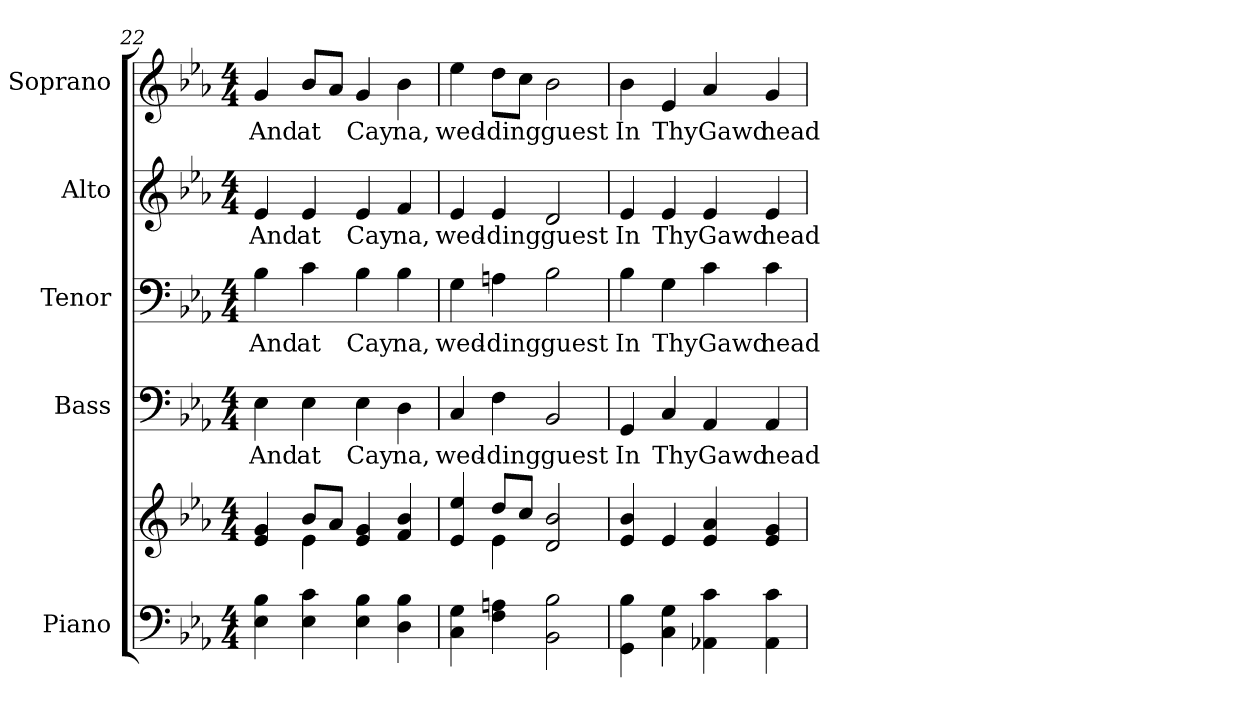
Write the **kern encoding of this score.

**kern	**kern	**kern	**text	**kern	**text	**kern	**text	**kern	**text
*part5	*part5	*part4	*part4	*part3	*part3	*part2	*part2	*part1	*part1
*staff6	*staff5	*staff4	*staff4	*staff3	*staff3	*staff2	*staff2	*staff1	*staff1
*I"Piano	*	*I"Bass	*	*I"Tenor	*	*I"Alto	*	*I"Soprano	*
*I'Pno.	*	*I'B.	*	*I'T.	*	*I'A.	*	*I'S.	*
*clefF4	*clefG2	*clefF4	*	*clefF4	*	*clefG2	*	*clefG2	*
*k[b-e-a-]	*k[b-e-a-]	*k[b-e-a-]	*	*k[b-e-a-]	*	*k[b-e-a-]	*	*k[b-e-a-]	*
*E-:	*E-:	*E-:	*	*E-:	*	*E-:	*	*E-:	*
*M4/4	*M4/4	*M4/4	*	*M4/4	*	*M4/4	*	*M4/4	*
=22	=22	=22	=22	=22	=22	=22	=22	=22	=22
*	*^	*	*	*	*	*	*	*	*
!	!	!	!	!LO:LY:b:color=#000000	!	!	!	!	!	!
!	!	!	!	!	!	!LO:LY:b:color=#000000	!	!	!	!
!	!	!	!	!	!	!	!	!LO:LY:b:color=#000000	!	!
!	!	!	!	!	!	!	!	!	!	!LO:LY:b:color=#000000
4E-i\ 4B-i	4e-i/ 4gi	4ryy	4E-i\	And	4B-i\	And	4e-i/	And	4gi/	And
!	!	!	!	!LO:LY:b:color=#000000	!	!	!	!	!	!
!	!	!	!	!	!	!LO:LY:b:color=#000000	!	!	!	!
!	!	!	!	!	!	!	!	!LO:LY:b:color=#000000	!	!
!	!	!	!	!	!	!	!	!	!	!LO:LY:b:color=#000000
4E-i\ 4ci	8b-i/L	4e-i\	4E-i\	at	4ci\	at	4e-i/	at	8b-i/L	at
.	8a-i/J	.	.	.	.	.	.	.	8a-i/J	.
!	!	!	!	!LO:LY:b:color=#000000	!	!	!	!	!	!
!	!	!	!	!	!	!LO:LY:b:color=#000000	!	!	!	!
!	!	!	!	!	!	!	!	!LO:LY:b:color=#000000	!	!
!	!	!	!	!	!	!	!	!	!	!LO:LY:b:color=#000000
4E-i\ 4B-i	4e-i/ 4gi	2ryy	4E-i\	Cay	4B-i\	Cay	4e-i/	Cay	4gi/	Cay
!	!	!	!	!LO:LY:b:color=#000000	!	!	!	!	!	!
!	!	!	!	!	!	!LO:LY:b:color=#000000	!	!	!	!
!	!	!	!	!	!	!	!	!LO:LY:b:color=#000000	!	!
!	!	!	!	!	!	!	!	!	!	!LO:LY:b:color=#000000
4Di\ 4B-i	4fi/ 4b-i	.	4Di\	na,	4B-i\	na,	4fi/	na,	4b-i\	na,
!!LO:PB:g=z
=23	=23	=23	=23	=23	=23	=23	=23	=23	=23	=23
!	!	!	!	!LO:LY:b:color=#000000	!	!	!	!	!	!
!	!	!	!	!	!	!LO:LY:b:color=#000000	!	!	!	!
!	!	!	!	!	!	!	!	!LO:LY:b:color=#000000	!	!
!	!	!	!	!	!	!	!	!	!	!LO:LY:b:color=#000000
4Ci\ 4Gi	4e-i/ 4ee-i	4ryy	4Ci/	wed-	4Gi\	wed-	4e-i/	wed-	4ee-i\	wed-
!	!	!	!	!LO:LY:b:color=#000000	!	!	!	!	!	!
!	!	!	!	!	!	!LO:LY:b:color=#000000	!	!	!	!
!	!	!	!	!	!	!	!	!LO:LY:b:color=#000000	!	!
!	!	!	!	!	!	!	!	!	!	!LO:LY:b:color=#000000
4Fi\ 4Ani	8ddi/L	4e-i\	4Fi\	-ding	4Ani\	-ding	4e-i/	-ding	8ddi\L	-ding
.	8cci/J	.	.	.	.	.	.	.	8cci\J	.
!	!	!	!	!LO:LY:b:color=#000000	!	!	!	!	!	!
!	!	!	!	!	!	!LO:LY:b:color=#000000	!	!	!	!
!	!	!	!	!	!	!	!	!LO:LY:b:color=#000000	!	!
!	!	!	!	!	!	!	!	!	!	!LO:LY:b:color=#000000
2BB-i\ 2B-i	2di/ 2b-i	2ryy	2BB-i/	guest	2B-i\	guest	2di/	guest	2b-i\	guest
*	*v	*v	*	*	*	*	*	*	*	*
=24	=24	=24	=24	=24	=24	=24	=24	=24	=24
*	*^	*	*	*	*	*	*	*	*
!	!	!	!	!LO:LY:b:color=#000000	!	!	!	!	!	!
*	*v	*v	*	*	*	*	*	*	*	*
*	*^	*	*	*	*	*	*	*	*
!	!	!	!	!	!	!LO:LY:b:color=#000000	!	!	!	!
*	*v	*v	*	*	*	*	*	*	*	*
*	*^	*	*	*	*	*	*	*	*
!	!	!	!	!	!	!	!	!LO:LY:b:color=#000000	!	!
*	*v	*v	*	*	*	*	*	*	*	*
*	*^	*	*	*	*	*	*	*	*
!	!	!	!	!	!	!	!	!	!	!LO:LY:b:color=#000000
*	*v	*v	*	*	*	*	*	*	*	*
4GGi\ 4B-i	4e-i/ 4b-i	4GGi/	In	4B-i\	In	4e-i/	In	4b-i\	In
!	!	!	!LO:LY:b:color=#000000	!	!	!	!	!	!
!	!	!	!	!	!LO:LY:b:color=#000000	!	!	!	!
!	!	!	!	!	!	!	!LO:LY:b:color=#000000	!	!
!	!	!	!	!	!	!	!	!	!LO:LY:b:color=#000000
4Ci\ 4Gi	4e-i/	4Ci/	Thy	4Gi\	Thy	4e-i/	Thy	4e-i/	Thy
!	!	!	!LO:LY:b:color=#000000	!	!	!	!	!	!
!	!	!	!	!	!LO:LY:b:color=#000000	!	!	!	!
!	!	!	!	!	!	!	!LO:LY:b:color=#000000	!	!
!	!	!	!	!	!	!	!	!	!LO:LY:b:color=#000000
4AA-Xi\ 4ci	4e-i/ 4a-i	4AA-i/	Gawd	4ci\	Gawd	4e-i/	Gawd	4a-i/	Gawd
!	!	!	!LO:LY:b:color=#000000	!	!	!	!	!	!
!	!	!	!	!	!LO:LY:b:color=#000000	!	!	!	!
!	!	!	!	!	!	!	!LO:LY:b:color=#000000	!	!
!	!	!	!	!	!	!	!	!	!LO:LY:b:color=#000000
4AA-i\ 4ci	4e-i/ 4gi	4AA-i/	head	4ci\	head	4e-i/	head	4gi/	head
=	=	=	=	=	=	=	=	=	=
*-	*-	*-	*-	*-	*-	*-	*-	*-	*-
